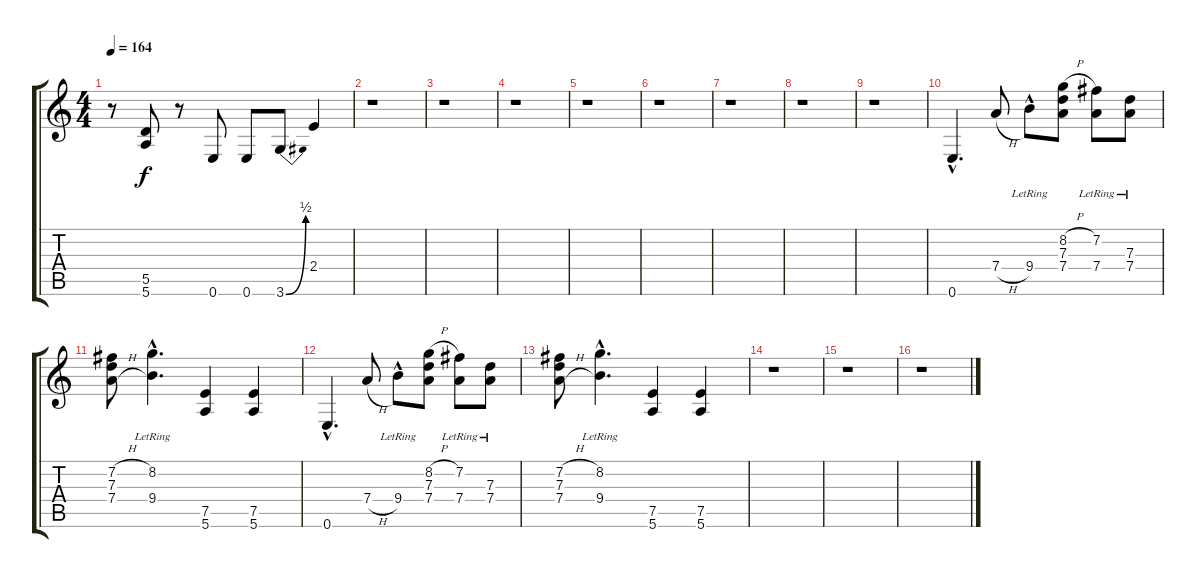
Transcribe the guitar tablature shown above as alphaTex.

\track "" {instrument distortionguitar}
\staff {score tabs}
\tuning (E4 B3 G3 D3 A2 E2) {hide}
\ts (4 4)
\tempo 164
\clef g2
\ks c
r.8{dy f} (5.5 5.6).8 r.8 0.6.8 0.6.8 3.6{be (bend 0 0 60 2)}.8 2.4.4 |
r.1 |
r.1 |
r.1 |
r.1 |
r.1 |
r.1 |
r.1 |
r.1 |
0.6{hac}.4{d} 7.4{h}.8 9.4{hac lr}.8 (8.2{h} 7.3 7.4).8 (7.2{lr} 7.4{lr}).8 (7.3{lr} 7.4{lr}).8 |
(7.2{h} 7.3 7.4{h}).8 (8.2{hac lr} 9.4{hac lr}).4{d} (7.5 5.6).4 (7.5 5.6).4 |
0.6{hac}.4{d} 7.4{h}.8 9.4{hac lr}.8 (8.2{h} 7.3 7.4).8 (7.2{lr} 7.4{lr}).8 (7.3{lr} 7.4{lr}).8 |
(7.2{h} 7.3 7.4{h}).8 (8.2{hac lr} 9.4{hac lr}).4{d} (7.5 5.6).4 (7.5 5.6).4 |
r.1 |
r.1 |
r.1
